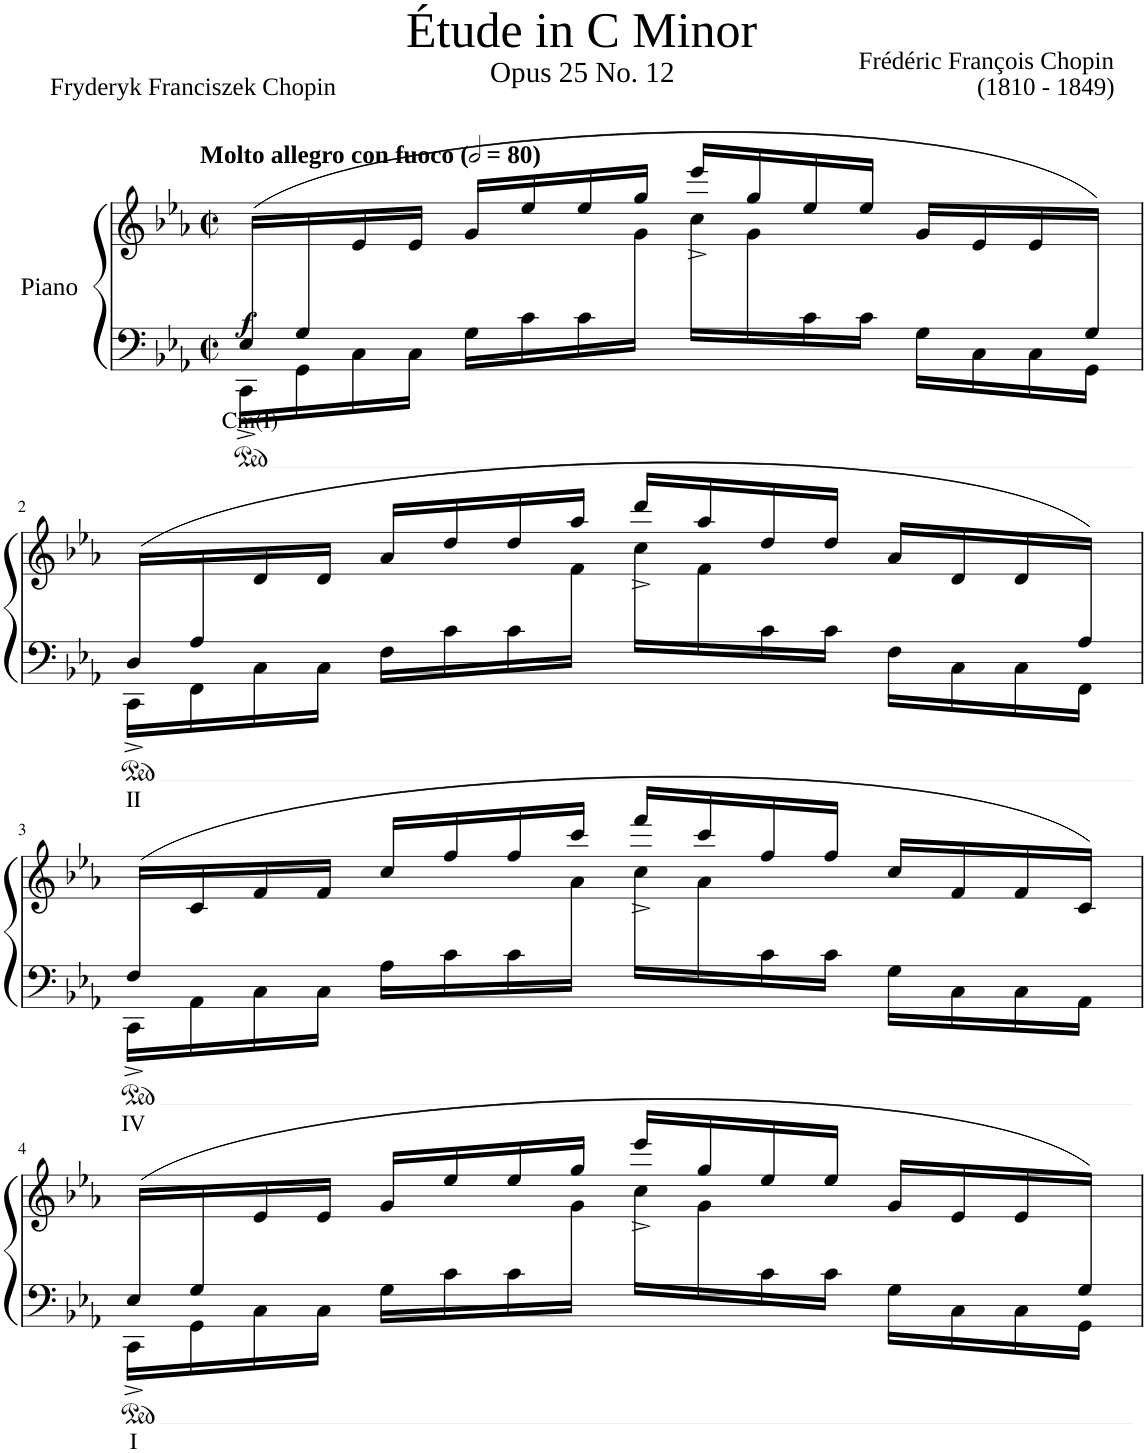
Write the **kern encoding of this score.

**kern	**text	**kern	**dynam
*part1	*part1	*part1	*part1
*staff2	*staff2	*staff1	*staff1/2
*I"Piano	*	*	*
*I'Pno	*	*	*
*clefF4	*	*clefG2	*
*k[b-e-a-]	*	*k[b-e-a-]	*
*M4/4	*	*M4/4	*
*met(c|)	*	*met(c|)	*
*MM160	*	*MM160	*
=1	=1	=1	=1
!	!	!LO:TX:a:B:t=Molto allegro con fuoco	!
!	!LO:LY:b	!	!LO:DY:b
*^	*	*^	*
16E-^/LL	16CC\LL	Cm(I)	8ryy	4..ryy	f
16G/	16GG\	.	.	.	.
16ryy	16C\	.	16e-/	.	.
.	16C\JJ	.	16e-/JJ	.	.
.	16G\LL	.	16g/LL	.	.
.	16c\	.	16ee-/	.	.
.	16c\	.	16ee-/	.	.
.	8.ryy	.	16gg/JJ	16g\JJ	.
.	.	.	16eee-^/LL	16cc\LL	.
.	.	.	16gg/	16g\	.
.	16c\	.	16ee-/	4.ryy	.
.	16c\JJ	.	16ee-/JJ	.	.
.	16G\LL	.	16g/LL	.	.
.	16C\	.	16e-/	.	.
.	16C\	.	16e-/	.	.
16G/JJ	16GG\JJ	.	16ryy	.	.
!!LO:LB:g=z	!!
=2	=2	=2	=2	=2	=2
!	!	!LO:LY:b	!	!	!
16D^/LL	16CC\LL	II	8ryy	4..ryy	.
16A-/	16FF\	.	.	.	.
16ryy	16C\	.	16d/	.	.
.	16C\JJ	.	16d/JJ	.	.
.	16F\LL	.	16a-/LL	.	.
.	16c\	.	16dd/	.	.
.	16c\	.	16dd/	.	.
.	8.ryy	.	16aa-/JJ	16f\JJ	.
.	.	.	16ddd^/LL	16cc\LL	.
.	.	.	16aa-/	16f\	.
.	16c\	.	16dd/	4.ryy	.
.	16c\JJ	.	16dd/JJ	.	.
.	16F\LL	.	16a-/LL	.	.
.	16C\	.	16d/	.	.
.	16C\	.	16d/	.	.
16A-/JJ	16FF\JJ	.	16ryy	.	.
!!LO:LB:g=z	!!
=3	=3	=3	=3	=3	=3
!	!	!LO:LY:b	!	!	!
(>16F^/LL	16CC\LL	IV	16ryy	4..ryy	.
2...ryy	16AA-\	.	16c/	.	.
.	16C\	.	16f/	.	.
.	16C\JJ	.	16f/JJ	.	.
.	16A-\LL	.	16cc/LL	.	.
.	16c\	.	16ff/	.	.
.	16c\	.	16ff/	.	.
.	8.ryy	.	16ccc/JJ	16a-\JJ	.
.	.	.	16fff^/LL	16cc\LL	.
.	.	.	16ccc/	16a-\	.
.	16c\	.	16ff/	4.ryy	.
.	16c\JJ	.	16ff/JJ	.	.
.	16G\LL	.	16cc/LL	.	.
.	16C\	.	16f/	.	.
.	16C\	.	16f/	.	.
.	16AA-\JJ	.	16c/JJ)	.	.
!!LO:LB:g=z	!!
=4	=4	=4	=4	=4	=4
!	!	!LO:LY:b	!	!	!
16E-^/LL	16CC\LL	I	8ryy	4..ryy	.
16G/	16GG\	.	.	.	.
16ryy	16C\	.	16e-/	.	.
.	16C\JJ	.	16e-/JJ	.	.
.	16G\LL	.	16g/LL	.	.
.	16c\	.	16ee-/	.	.
.	16c\	.	16ee-/	.	.
.	8.ryy	.	16gg/JJ	16g\JJ	.
.	.	.	16eee-^/LL	16cc\LL	.
.	.	.	16gg/	16g\	.
.	16c\	.	16ee-/	4.ryy	.
.	16c\JJ	.	16ee-/JJ	.	.
.	16G\LL	.	16g/LL	.	.
.	16C\	.	16e-/	.	.
.	16C\	.	16e-/	.	.
16G/JJ	16GG\JJ	.	16ryy	.	.
*v	*v	*	*	*	*
*	*	*v	*v	*
=	=	=	=
*-	*-	*-	*-
